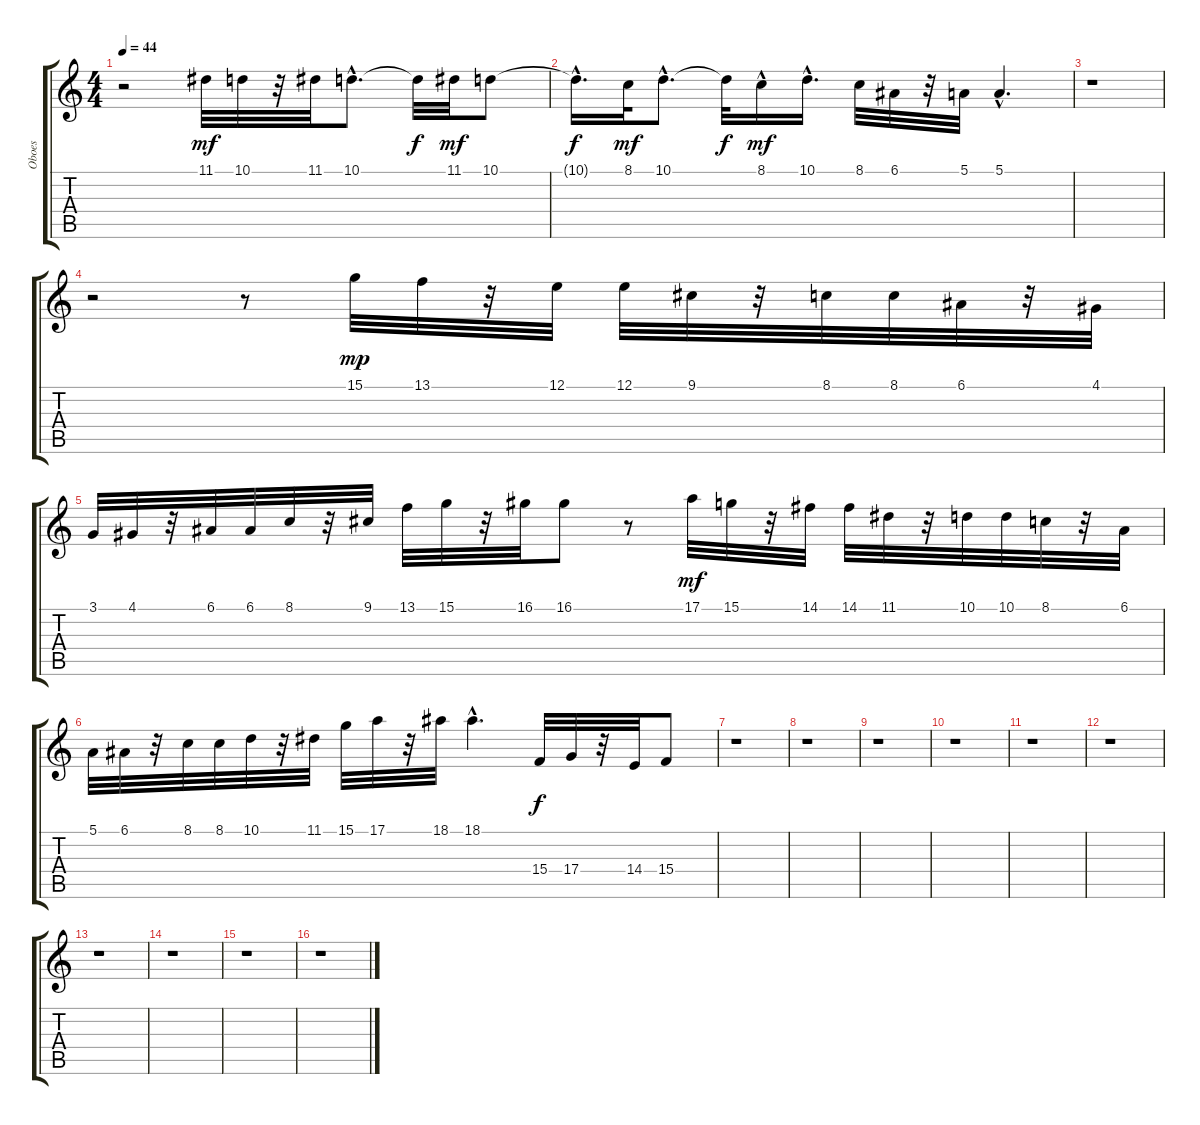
\track ("Oboes" "Oboes") {instrument oboe}
\staff {score tabs}
\tuning (E4 B3 G3 D3 A2 E2) {hide}
\ts (4 4)
\tempo 44
\clef g2
\ks c
r.2{dy mp} 11.1.32{dy mf} 10.1.32 r.32 11.1.32 10.1{hac}.8{d} 10.1{t}.32{dy f} 11.1.32{dy mf} 10.1.8 |
10.1{hac t}.16{d dy f} 8.1.32{dy mf} 10.1{hac}.8{d} 10.1{t}.32{dy f} 8.1{hac}.16{dy mf} 10.1{hac}.16{d} 8.1.32 6.1.32 r.32 5.1.32 5.1{hac}.4{d} |
r.1 |
r.2 r.8 15.1.32{dy mp} 13.1.32 r.32 12.1.32 12.1.32 9.1.32 r.32 8.1.32 8.1.32 6.1.32 r.32 4.1.32 |
3.1.32 4.1.32 r.32 6.1.32 6.1.32 8.1.32 r.32 9.1.32 13.1.32 15.1.32 r.32 16.1.32 16.1.8 r.8 17.1.32{dy mf} 15.1.32 r.32 14.1.32 14.1.32 11.1.32 r.32 10.1.32 10.1.32 8.1.32 r.32 6.1.32 |
5.1.32 6.1.32 r.32 8.1.32 8.1.32 10.1.32 r.32 11.1.32 15.1.32 17.1.32 r.32 18.1.32 18.1{hac}.4{d} 15.4.32{dy f} 17.4.32 r.32 14.4.32 15.4.8 |
r.1 |
r.1 |
r.1 |
r.1 |
r.1 |
r.1 |
r.1 |
r.1 |
r.1 |
r.1
